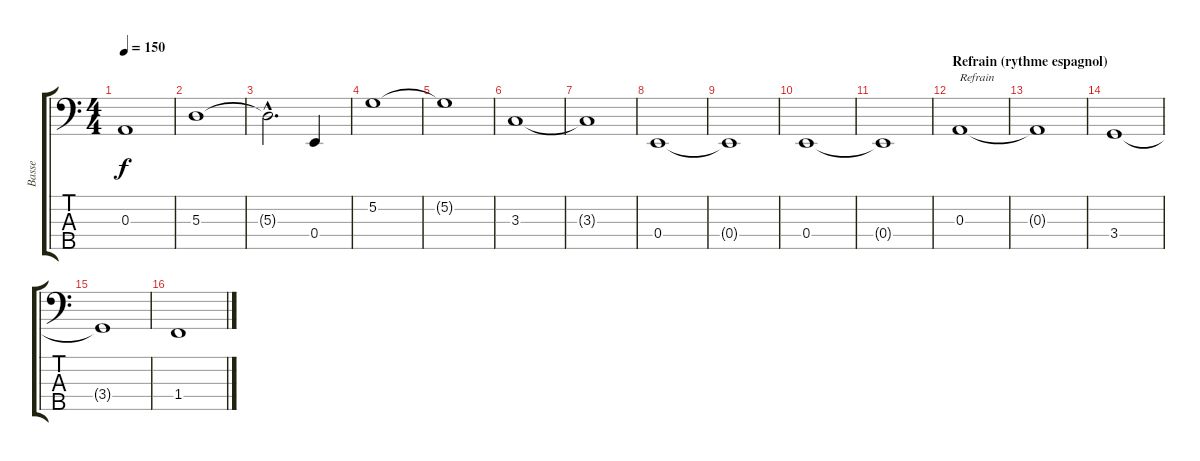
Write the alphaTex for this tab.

\track ("Basse" "Basse") {instrument electricbassfinger}
\staff {score tabs}
\tuning (G2 D2 A1 E1 B0) {hide}
\ts (4 4)
\tempo 150
\clef f4
\ks c
0.3{t}.1{dy f} |
5.3.1 |
5.3{hac t}.2{d} 0.4.4 |
5.2.1 |
5.2{t}.1 |
3.3.1 |
3.3{t}.1 |
0.4.1 |
0.4{t}.1 |
0.4.1 |
0.4{t}.1 |
\section ("" "Refrain (rythme espagnol)")
0.3.1{txt "Refrain"} |
0.3{t}.1 |
3.4.1 |
3.4{t}.1 |
1.4.1
